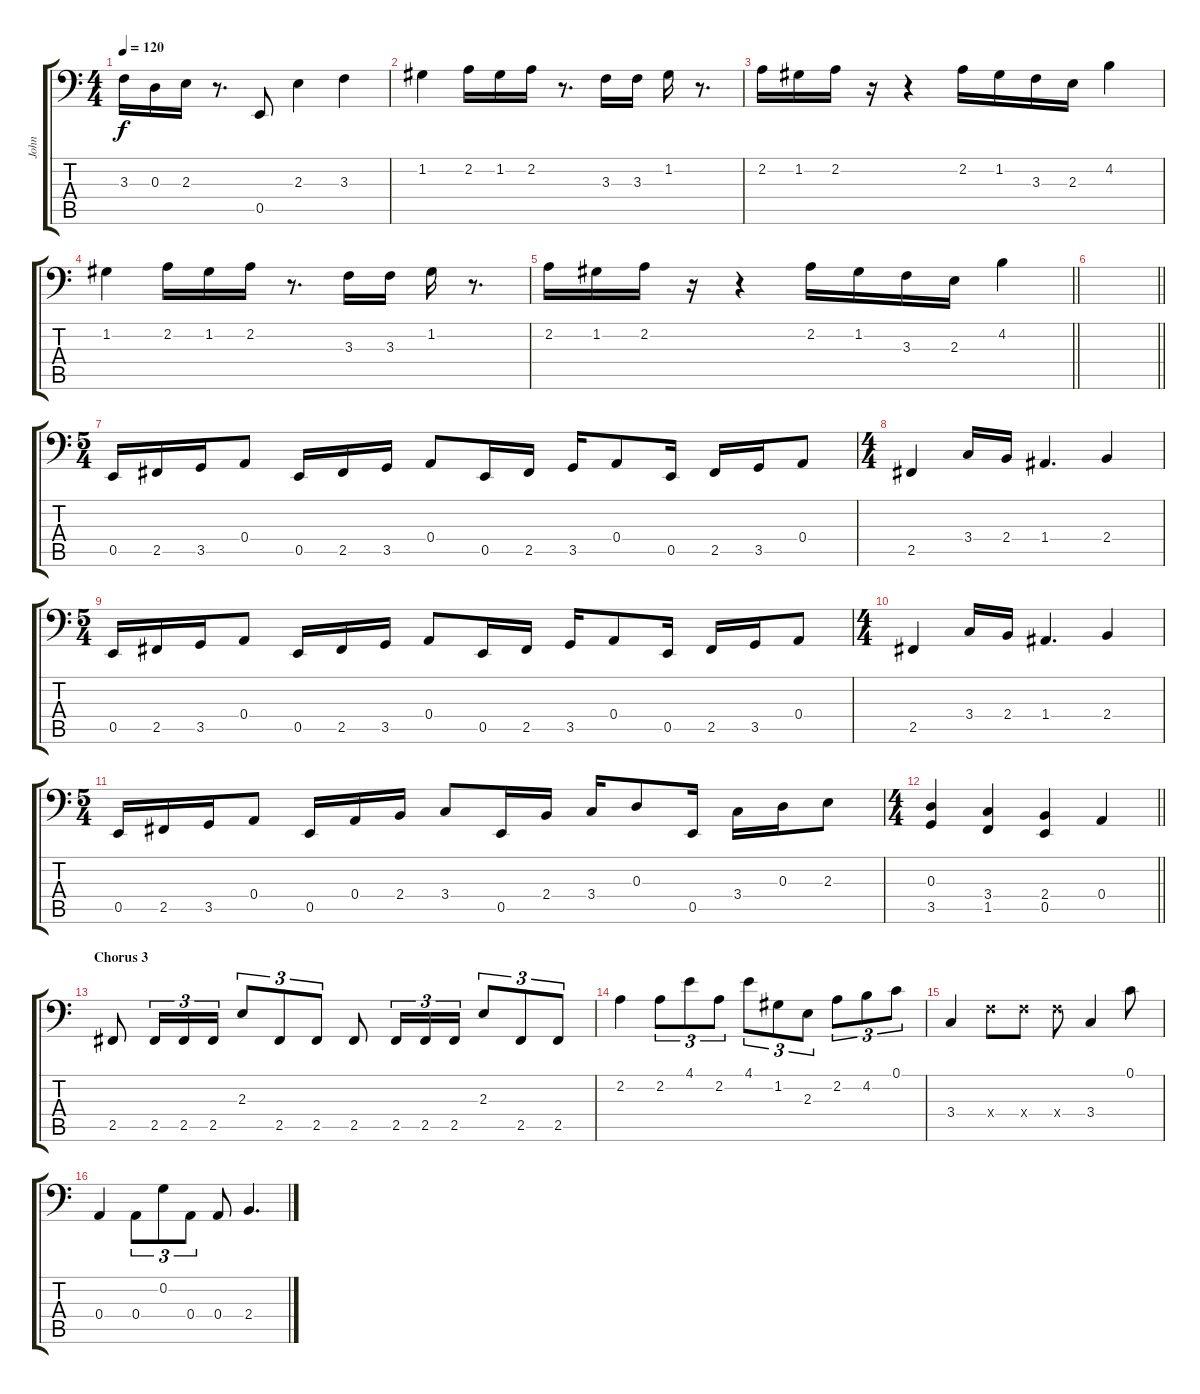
\track ("John" "John") {instrument electricbassfinger}
\staff {score tabs}
\tuning (C3 G2 D2 A1 E1 B0) {hide}
\ts (4 4)
\tempo 120
\clef f4
\ks c
3.3.16{dy f} 0.3.16 2.3.16 r.8{d} 0.5.8 2.3.4 3.3.4 |
1.2.4 2.2.16 1.2.16 2.2.16 r.8{d} 3.3.16 3.3.16 1.2.16 r.8{d} |
2.2.16 1.2.16 2.2.16 r.16 r.4 2.2.16 1.2.16 3.3.16 2.3.16 4.2.4 |
1.2.4 2.2.16 1.2.16 2.2.16 r.8{d} 3.3.16 3.3.16 1.2.16 r.8{d} |
\barLineRight lightlight
2.2.16 1.2.16 2.2.16 r.16 r.4 2.2.16 1.2.16 3.3.16 2.3.16 4.2.4 |
\barLineRight lightlight
|
\ts (5 4)
0.5.16 2.5.16 3.5.16 0.4.8 0.5.16 2.5.16 3.5.16 0.4.8 0.5.16 2.5.16 3.5.16 0.4.8 0.5.16 2.5.16 3.5.16 0.4.8 |
\ts (4 4)
2.5.4 3.4.16 2.4.16 1.4.4{d} 2.4.4 |
\ts (5 4)
0.5.16 2.5.16 3.5.16 0.4.8 0.5.16 2.5.16 3.5.16 0.4.8 0.5.16 2.5.16 3.5.16 0.4.8 0.5.16 2.5.16 3.5.16 0.4.8 |
\ts (4 4)
2.5.4 3.4.16 2.4.16 1.4.4{d} 2.4.4 |
\ts (5 4)
0.5.16 2.5.16 3.5.16 0.4.8 0.5.16 0.4.16 2.4.16 3.4.8 0.5.16 2.4.16 3.4.16 0.3.8 0.5.16 3.4.16 0.3.16 2.3.8 |
\ts (4 4)
\barLineRight lightlight
(0.3 3.5).4 (3.4 1.5).4 (2.4 0.5).4 0.4.4 |
\section ("" "Chorus 3")
2.5.8 2.5.16{tu (3 2)} 2.5.16{tu (3 2)} 2.5.16{tu (3 2)} 2.3.8{tu (3 2)} 2.5.8{tu (3 2)} 2.5.8{tu (3 2)} 2.5.8 2.5.16{tu (3 2)} 2.5.16{tu (3 2)} 2.5.16{tu (3 2)} 2.3.8{tu (3 2)} 2.5.8{tu (3 2)} 2.5.8{tu (3 2)} |
2.2.4 2.2.8{tu (3 2)} 4.1.8{tu (3 2)} 2.2.8{tu (3 2)} 4.1.8{tu (3 2)} 1.2.8{tu (3 2)} 2.3.8{tu (3 2)} 2.2.8{tu (3 2)} 4.2.8{tu (3 2)} 0.1.8{tu (3 2)} |
3.4.4 8.4{x}.8 8.4{x}.8 8.4{x}.8 3.4.4 0.1.8 |
0.4.4 0.4.8{tu (3 2)} 0.2.8{tu (3 2)} 0.4.8{tu (3 2)} 0.4.8 2.4.4{d}
